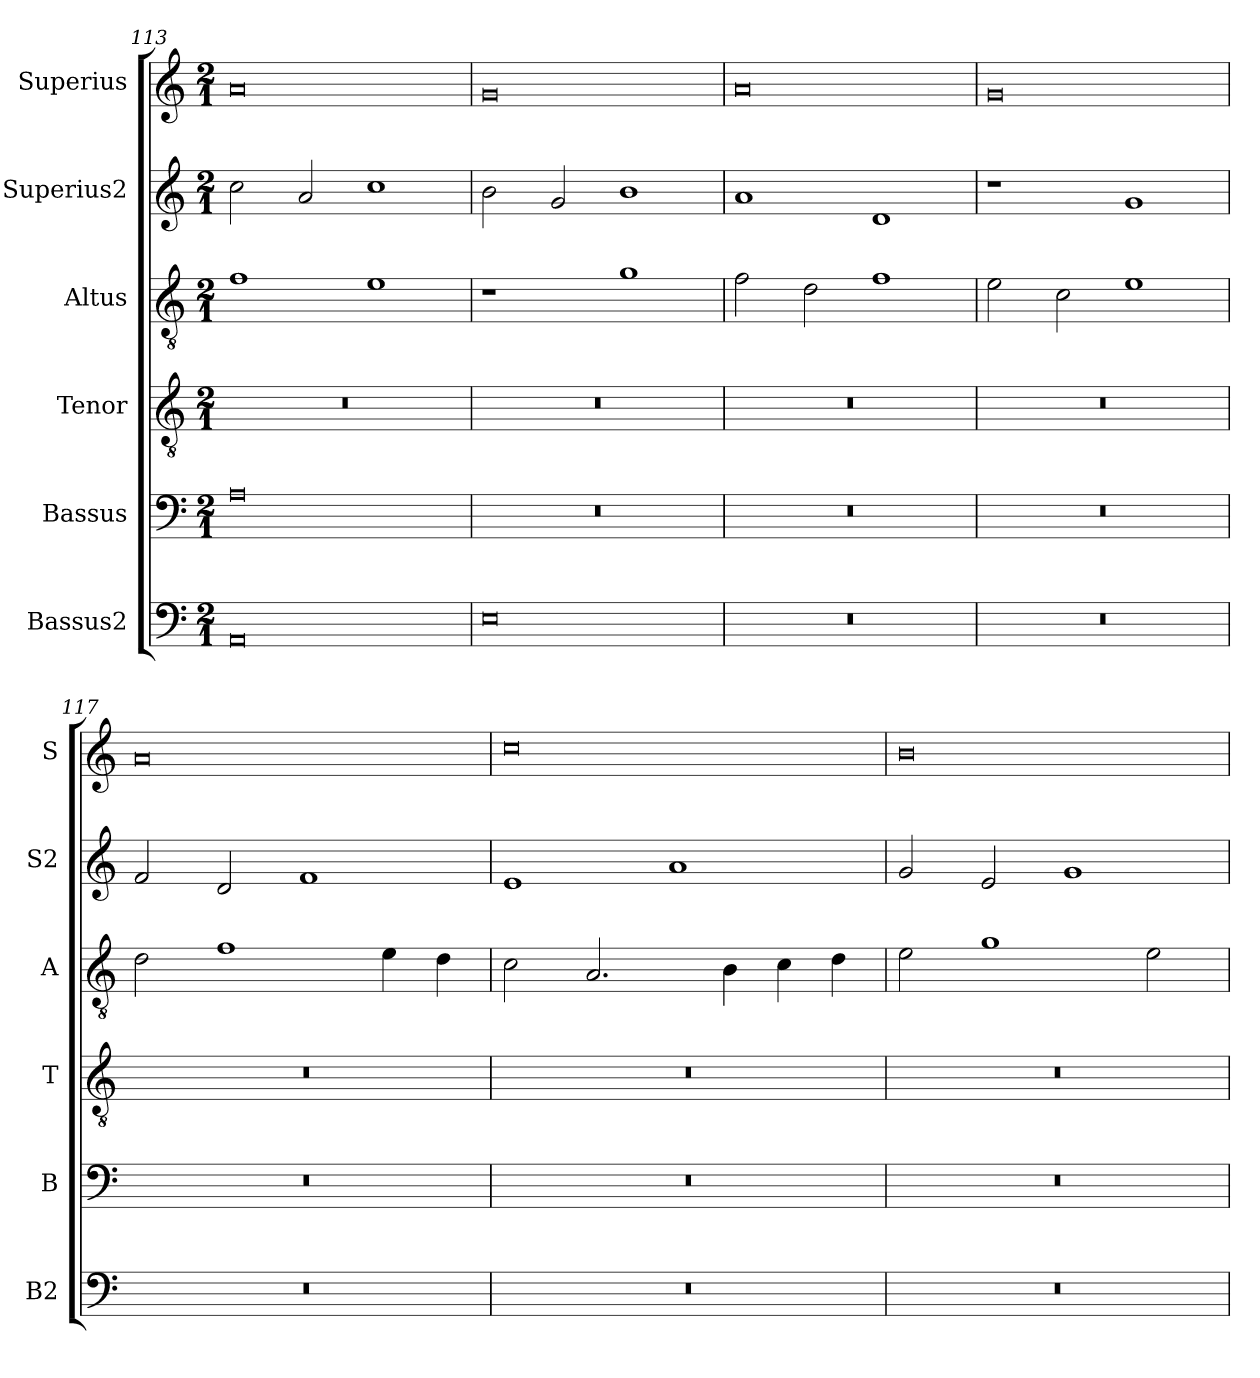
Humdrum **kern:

**kern	**kern	**kern	**kern	**kern	**kern
*part6	*part5	*part4	*part3	*part2	*part1
*staff6	*staff5	*staff4	*staff3	*staff2	*staff1
*I"Bassus2	*I"Bassus	*I"Tenor	*I"Altus	*I"Superius2	*I"Superius
*I'B2	*I'B	*I'T	*I'A	*I'S2	*I'S
*clefF4	*clefF4	*clefGv2	*clefGv2	*clefG2	*clefG2
*k[]	*k[]	*k[]	*k[]	*k[]	*k[]
*M2/1	*M2/1	*M2/1	*M2/1	*M2/1	*M2/1
=113	=113	=113	=113	=113	=113
0AA	0A	0r	1f	2cc\	0a
.	.	.	.	2a/	.
.	.	.	1e	1cc	.
=114	=114	=114	=114	=114	=114
0E	0r	0r	1r	2b\	0g
.	.	.	.	2g/	.
.	.	.	1g	1b	.
=115	=115	=115	=115	=115	=115
0r	0r	0r	2f\	1a	0a
.	.	.	2d\	.	.
.	.	.	1f	1d	.
=116	=116	=116	=116	=116	=116
0r	0r	0r	2e\	1r	0g
.	.	.	2c\	.	.
.	.	.	1e	1g	.
=117	=117	=117	=117	=117	=117
0r	0r	0r	2d\	2f/	0a
.	.	.	1f	2d/	.
.	.	.	.	1f	.
.	.	.	4e\	.	.
.	.	.	4d\	.	.
=118	=118	=118	=118	=118	=118
0r	0r	0r	2c\	1e	0cc
.	.	.	2.A/	.	.
.	.	.	.	1a	.
.	.	.	4B\	.	.
.	.	.	4c\	.	.
.	.	.	4d\	.	.
=119	=119	=119	=119	=119	=119
0r	0r	0r	2e\	2g/	0b
.	.	.	1g	2e/	.
.	.	.	.	1g	.
.	.	.	2e\	.	.
=	=	=	=	=	=
*-	*-	*-	*-	*-	*-
